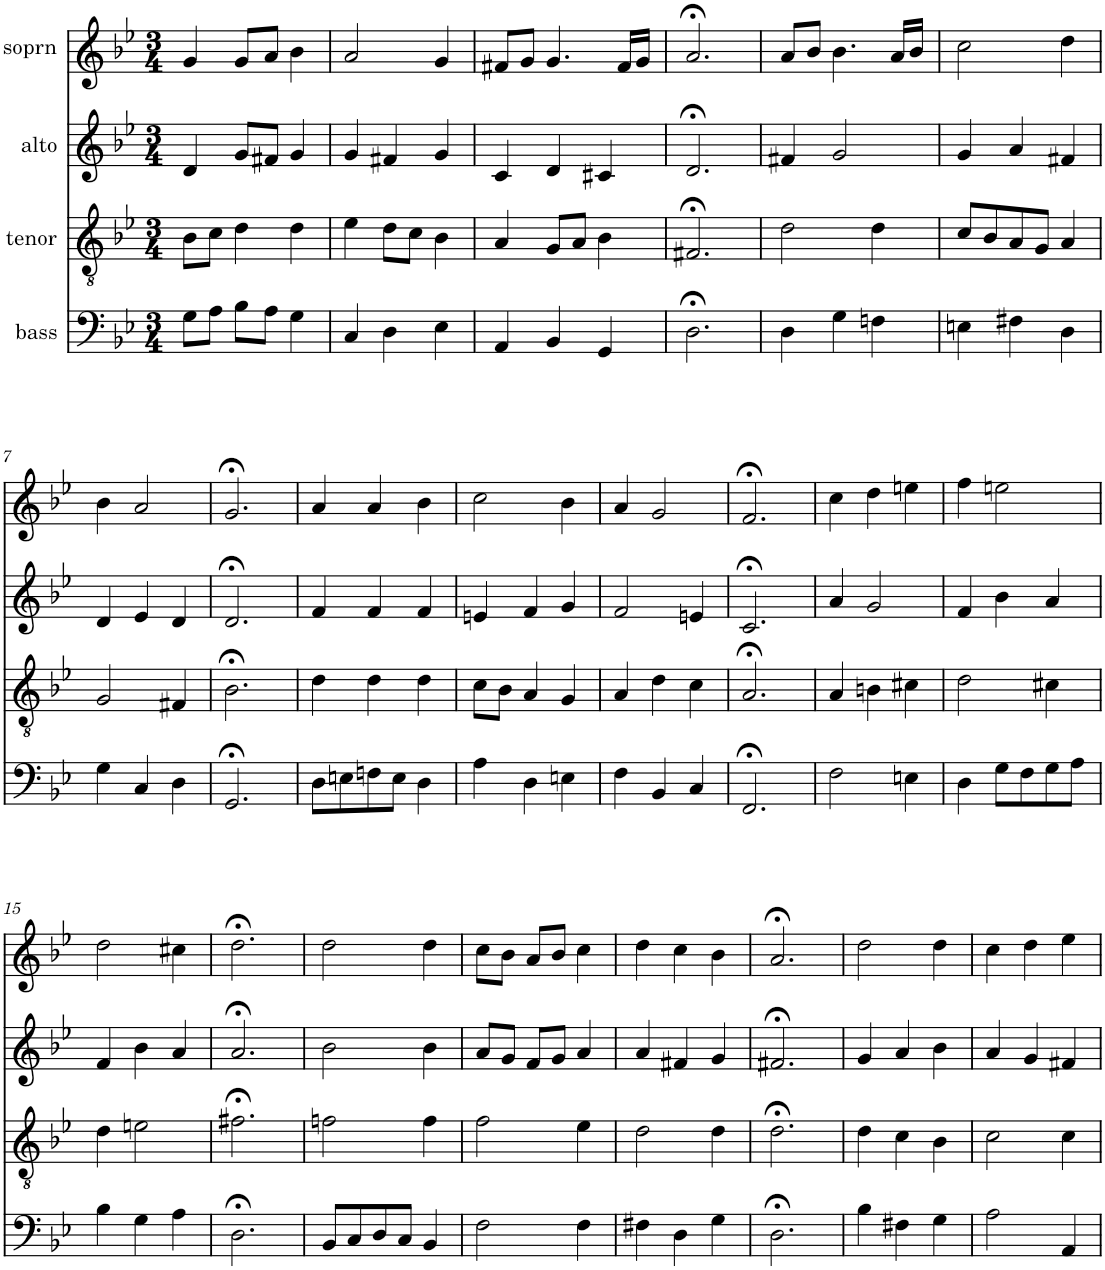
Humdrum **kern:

**kern	**kern	**kern	**kern
*part4	*part3	*part2	*part1
*staff4	*staff3	*staff2	*staff1
*I"bass	*I"tenor	*I"alto	*I"soprn
*clefF4	*clefGv2	*clefG2	*clefG2
*k[b-e-]	*k[b-e-]	*k[b-e-]	*k[b-e-]
*g:	*g:	*g:	*g:
*M3/4	*M3/4	*M3/4	*M3/4
=1	=1	=1	=1
8G\L	8B-\L	4d/	4g/
8A\J	8c\J	.	.
8B-\L	4d\	8g/L	8g/L
8A\J	.	8f#X/J	8a/J
4G\	4d\	4g/	4b-\
=2	=2	=2	=2
4C/	4e-\	4g/	2a/
4D\	8d\L	4f#X/	.
.	8c\J	.	.
4E-\	4B-\	4g/	4g/
=3	=3	=3	=3
4AA/	4A/	4c/	8f#X/L
.	.	.	8g/J
4BB-/	8G/L	4d/	4.g/
.	8A/J	.	.
4GG/	4B-\	4c#X/	.
.	.	.	16f#/LL
.	.	.	16g/JJ
=4	=4	=4	=4
2.D;<\	2.F#X;</	2.d;</	2.a;</
=5	=5	=5	=5
4D\	2d\	4f#X/	8a/L
.	.	.	8b-/J
4G\	.	2g/	4.b-\
4Fn\	4d\	.	.
.	.	.	16a/LL
.	.	.	16b-/JJ
=6	=6	=6	=6
4En\	8c/L	4g/	2cc\
.	8B-/	.	.
4F#X\	8A/	4a/	.
.	8G/J	.	.
4D\	4A/	4f#X/	4dd\
!!LO:LB:g=z
=7	=7	=7	=7
4G\	2G/	4d/	4b-\
4C/	.	4e-/	2a/
4D\	4F#X/	4d/	.
=8	=8	=8	=8
2.GG;</	2.B-;<\	2.d;</	2.g;</
=9	=9	=9	=9
8D\L	4d\	4f/	4a/
8En\	.	.	.
8Fn\	4d\	4f/	4a/
8E\J	.	.	.
4D\	4d\	4f/	4b-\
=10	=10	=10	=10
4A\	8c\L	4en/	2cc\
.	8B-\J	.	.
4D\	4A/	4f/	.
4En\	4G/	4g/	4b-\
=11	=11	=11	=11
4F\	4A/	2f/	4a/
4BB-/	4d\	.	2g/
4C/	4c\	4en/	.
=12	=12	=12	=12
2.FF;</	2.A;</	2.c;</	2.f;</
=13	=13	=13	=13
2F\	4A/	4a/	4cc\
.	4Bn\	2g/	4dd\
4En\	4c#X\	.	4een\
=14	=14	=14	=14
4D\	2d\	4f/	4ff\
8G\L	.	4b-\	2een\
8F\	.	.	.
8G\	4c#X\	4a/	.
8A\J	.	.	.
!!LO:LB:g=z
=15	=15	=15	=15
4B-\	4d\	4f/	2dd\
4G\	2en\	4b-\	.
4A\	.	4a/	4cc#X\
=16	=16	=16	=16
2.D;<\	2.f#X;<\	2.a;</	2.dd;<\
=17	=17	=17	=17
8BB-/L	2fn\	2b-\	2dd\
8C/	.	.	.
8D/	.	.	.
8C/J	.	.	.
4BB-/	4f\	4b-\	4dd\
=18	=18	=18	=18
2F\	2f\	8a/L	8cc\L
.	.	8g/J	8b-\J
.	.	8f/L	8a/L
.	.	8g/J	8b-/J
4F\	4e-\	4a/	4cc\
=19	=19	=19	=19
4F#X\	2d\	4a/	4dd\
4D\	.	4f#X/	4cc\
4G\	4d\	4g/	4b-\
=20	=20	=20	=20
2.D;<\	2.d;<\	2.f#X;</	2.a;</
=21	=21	=21	=21
4B-\	4d\	4g/	2dd\
4F#X\	4c\	4a/	.
4G\	4B-\	4b-\	4dd\
=22	=22	=22	=22
2A\	2c\	4a/	4cc\
.	.	4g/	4dd\
4AA/	4c\	4f#X/	4ee-\
=	=	=	=
*-	*-	*-	*-
